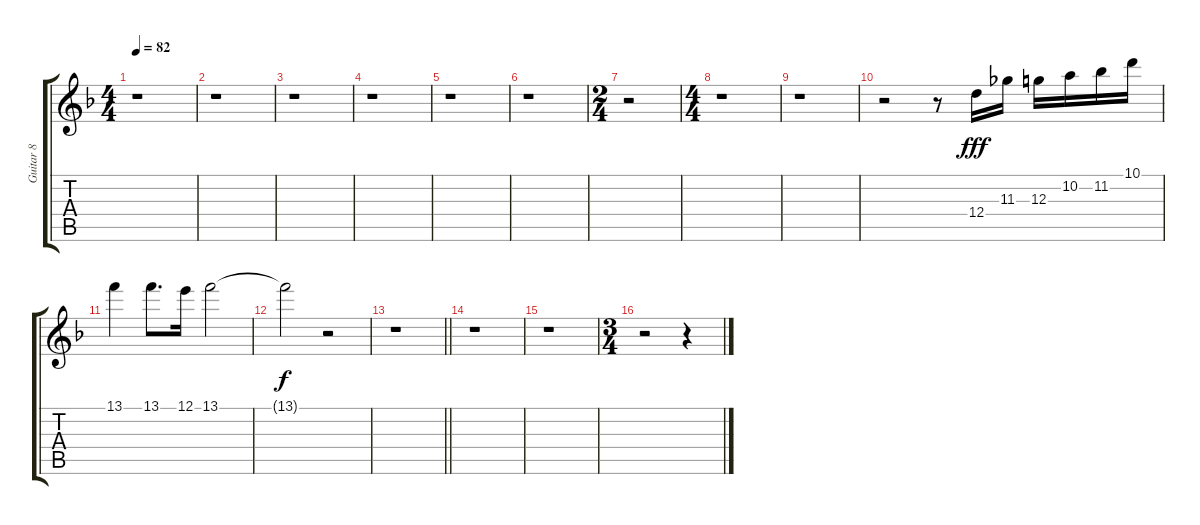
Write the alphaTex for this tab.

\track ("Guitar 8" "Guitar 8") {instrument distortionguitar}
\staff {score tabs}
\tuning (E4 B3 G3 D3 A2 E2) {hide}
\ts (4 4)
\tempo 82
\clef g2
\ks f
r.1{dy fff} |
r.1 |
r.1 |
r.1 |
r.1 |
r.1 |
\ts (2 4)
r.2 |
\ts (4 4)
r.1 |
r.1 |
r.2 r.8 12.4.16 11.3.16 12.3.16 10.2.16 11.2.16 10.1.16 |
13.1.4 13.1.8{d} 12.1.16 13.1.2 |
13.1{t}.2{dy f} r.2 |
\barLineRight lightlight
r.1 |
r.1 |
r.1 |
\ts (3 4)
r.2 r.4
